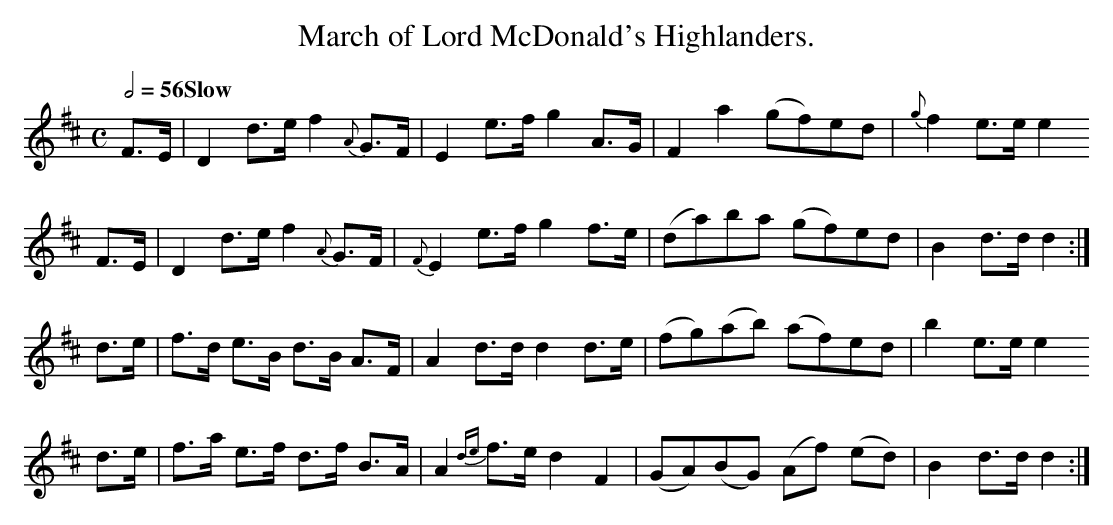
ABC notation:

X:1
T:March of Lord McDonald's Highlanders.
M:C
L:1/8
Q:1/2=56 "Slow"
K:D
F>E|D2  d>e f2{A}G>F|   E2    e>f g2 A>G| F2  a2  (gf)ed |{g}f2 e>e e2
F>E|D2  d>e f2{A}G>F|{F}E2    e>f g2 f>e|(da)ba  (gf)ed |   B2 d>d d2:|
d>e|f>d e>B d>B  A>F|   A2    d>d d2 d>e|(fg)(ab) (af)ed |   b2 e>e e2
d>e|f>a e>f d>f  B>A|   A2{de}f>e d2 F2 |(GA)(BG) (Af) (ed)|   B2 d>d d2:|
